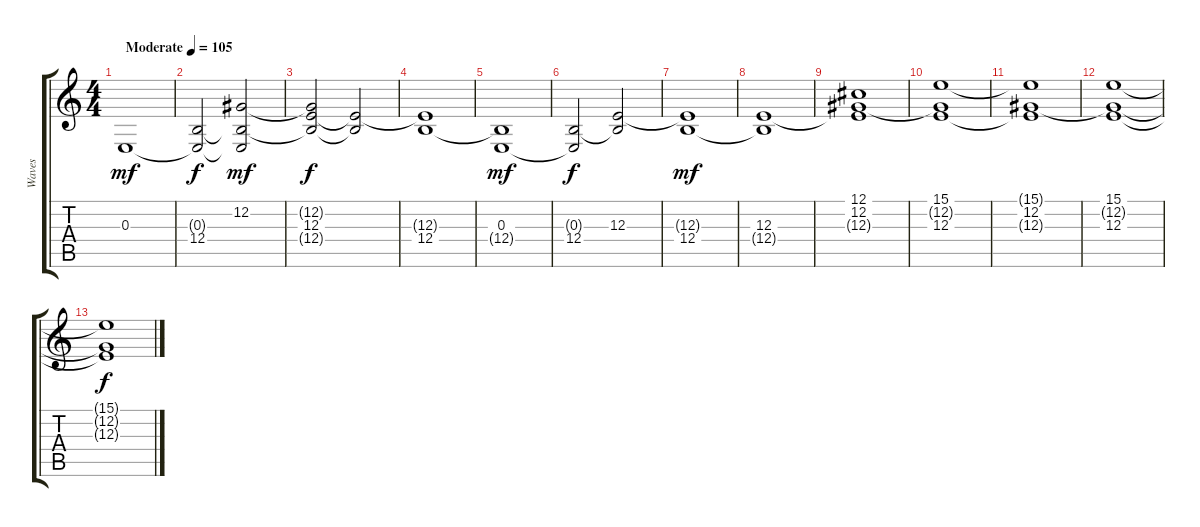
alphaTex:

\track ("Waves" "Waves") {instrument seashore}
\staff {score tabs}
\tuning (Db4 Ab3 E3 B2 Gb2 B1) {hide}
\ts (4 4)
\tempo (105 "Moderate")
\clef g2
\ks c
0.3.1{dy mf instrument seashore} |
(0.3{t} 12.4).2{dy f} (12.2 0.3{t} 12.4{t}).2{dy mf balance 0} |
(12.2{t} 12.3 12.4{t}).2{dy f balance 16} (12.3{t} 12.4{t}).2{balance 8} |
(12.3{t} 12.4).1 |
(0.3 12.4{t}).1{dy mf} |
(0.3{t} 12.4).2{dy f} (12.3 12.4{t}).2 |
(12.3{t} 12.4).1{dy mf} |
(12.3 12.4{t}).1 |
(12.1 12.2 12.3{t}).1 |
(15.1 12.2{t} 12.3).1 |
(15.1{t} 12.2 12.3{t}).1 |
(15.1 12.2{t} 12.3).1 |
(15.1{t} 12.2{t} 12.3{t}).1{dy f volume 0}
